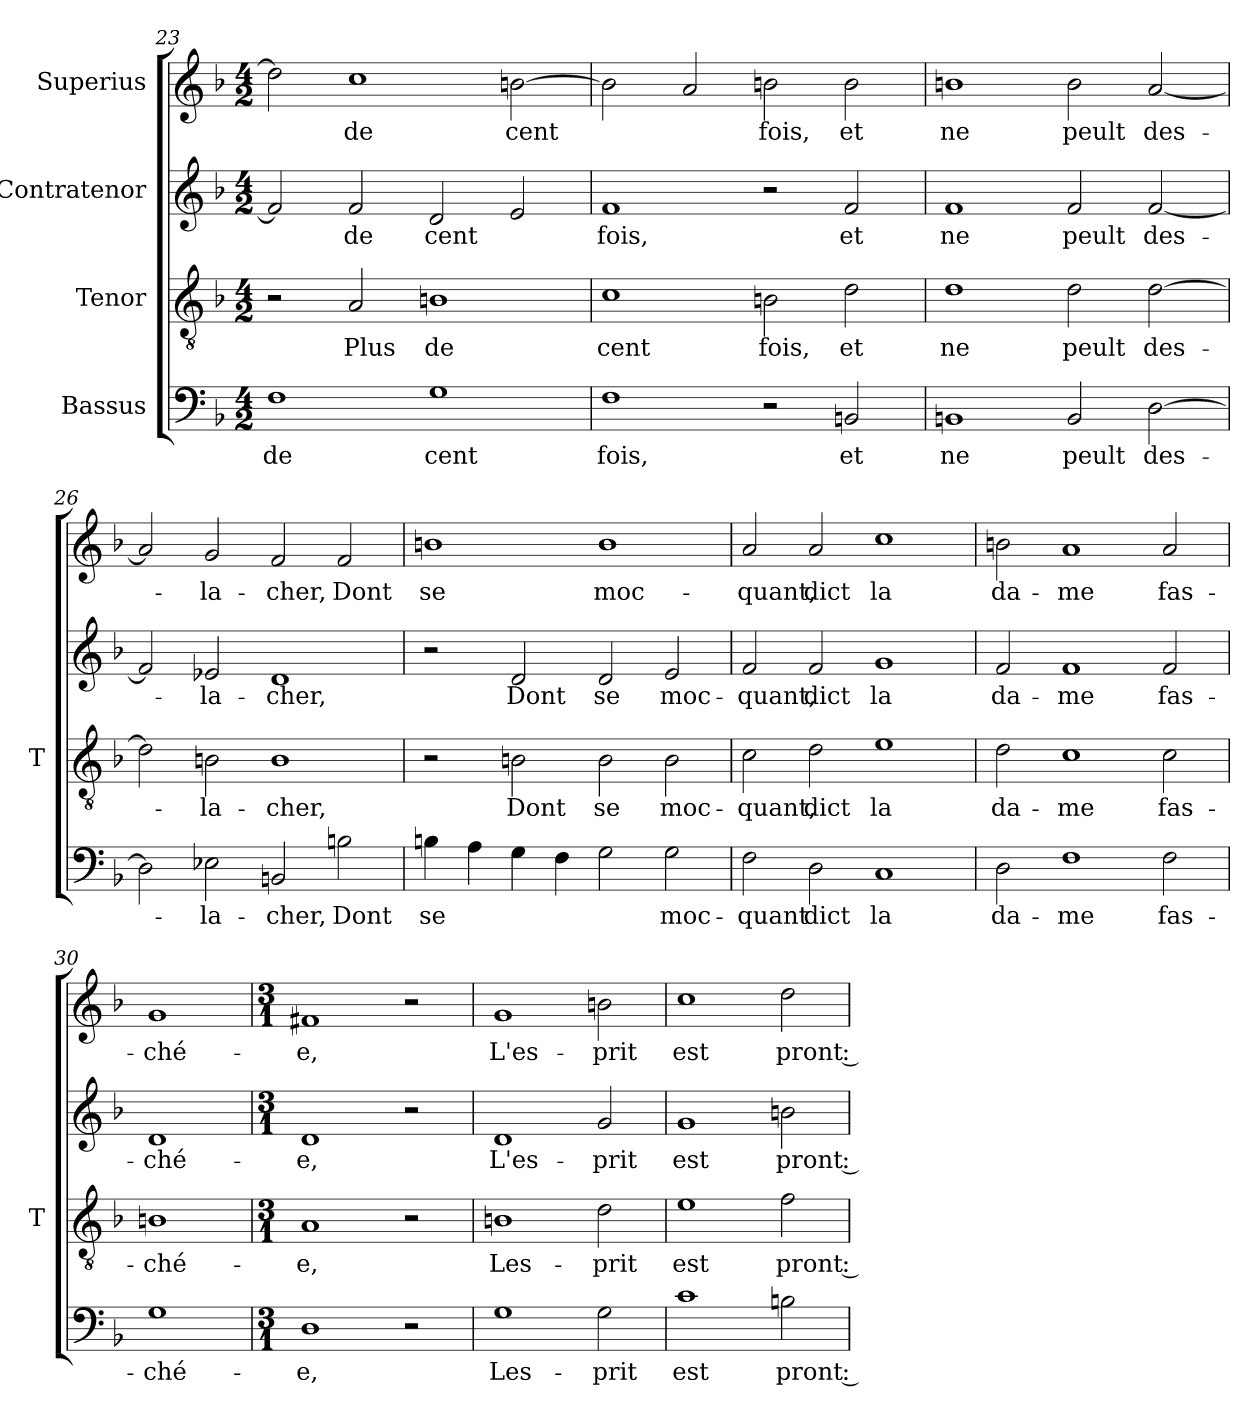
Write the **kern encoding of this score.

**kern	**text	**kern	**text	**kern	**text	**kern	**text
*part4	*part4	*part3	*part3	*part2	*part2	*part1	*part1
*staff4	*staff4	*staff3	*staff3	*staff2	*staff2	*staff1	*staff1
*I"Bassus	*	*I"Tenor	*	*I"Contratenor	*	*I"Superius	*
*	*	*I'T	*	*	*	*	*
*clefF4	*	*clefGv2	*	*clefG2	*	*clefG2	*
*k[b-]	*	*k[b-]	*	*k[b-]	*	*k[b-]	*
*M4/2	*	*M4/2	*	*M4/2	*	*M4/2	*
=23	=23	=23	=23	=23	=23	=23	=23
1F	-de	2r	.	2f]	.	2dd]	.
.	.	2A	-Plus	2f	-de	1cc	-de
1G	-cent	1Bn	-de	2d	-cent	.	.
.	.	.	.	2e	.	[2b	-cent
=24	=24	=24	=24	=24	=24	=24	=24
1F	-fois,	1c	-cent	1f	-fois,	2b]	.
.	.	.	.	.	.	2a	.
2r	.	2Bn	-fois,	2r	.	2b	-fois,
2BB	-et	2d	-et	2f	-et	2b	-et
=25	=25	=25	=25	=25	=25	=25	=25
1BB	-ne	1d	-ne	1f	-ne	1b	-ne
2BB	-peult	2d	-peult	2f	-peult	2b	-peult
[2D	des-	[2d	des-	[2f	des-	[2a	des-
=26	=26	=26	=26	=26	=26	=26	=26
2D]	.	2d]	.	2f]	.	2a]	.
2E-X	la-	2Bn	la-	2e-X	la-	2g	la-
2BB	-cher,	1B	-cher,	1d	-cher,	2f	-cher,
2B	-Dont	.	.	.	.	2f	-Dont
=27	=27	=27	=27	=27	=27	=27	=27
4B	-se	2r	.	2r	.	1b	-se
4A	.	.	.	.	.	.	.
4G	.	2Bn	-Dont	2d	-Dont	.	.
4F	.	.	.	.	.	.	.
2G	.	2B	-se	2d	-se	1b	moc-
2G	moc-	2B	moc-	2e	moc-	.	.
=28	=28	=28	=28	=28	=28	=28	=28
2F	-quant	2c	-quant,	2f	-quant,	2a	-quant,
2D	-dict	2d	-dict	2f	-dict	2a	-dict
1C	-la	1e	-la	1g	-la	1cc	-la
=29	=29	=29	=29	=29	=29	=29	=29
2D	da-	2d	da-	2f	da-	2b	da-
1F	-me	1c	-me	1f	-me	1a	-me
2F	fas-	2c	fas-	2f	fas-	2a	fas-
=30	=30	=30	=30	=30	=30	=30	=30
1G	ché-	1Bn	ché-	1d	ché-	1g	ché-
=31	=31	=31	=31	=31	=31	=31	=31
*M3/1	*	*M3/1	*	*M3/1	*	*M3/1	*
1D	-e,	1A	-e,	1d	-e,	1f#X	-e,
2r	.	2r	.	2r	.	2r	.
=32	=32	=32	=32	=32	=32	=32	=32
1G	Les-	1Bn	Les-	1d	L'es-	1g	L'es-
2G	-prit	2d	-prit	2g	-prit	2b	-prit
=33	=33	=33	=33	=33	=33	=33	=33
1c	-est	1e	-est	1g	-est	1cc	-est
2B	-pront :	2f	-pront :	2b	-pront :	2dd	-pront :
=	=	=	=	=	=	=	=
*-	*-	*-	*-	*-	*-	*-	*-
